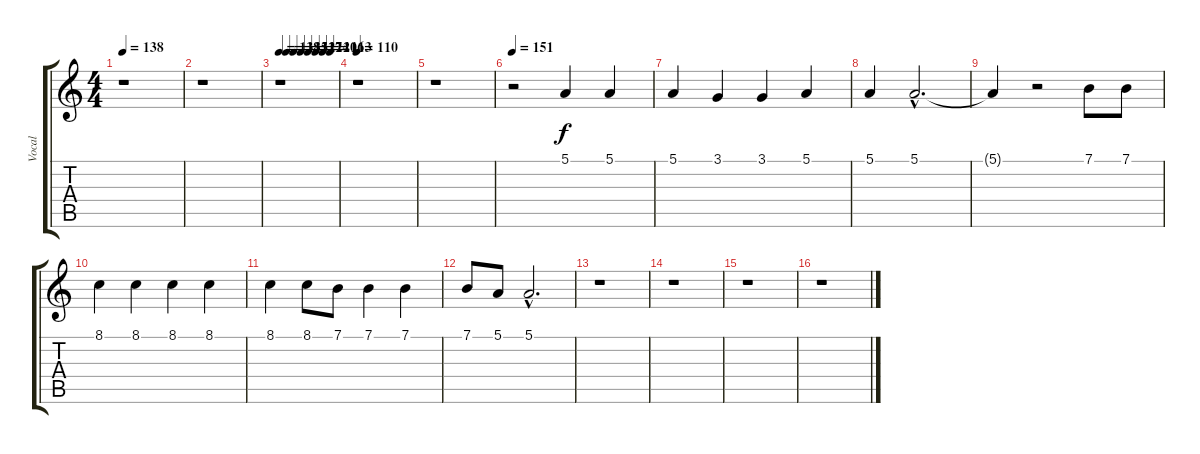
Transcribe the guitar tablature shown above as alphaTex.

\track ("Vocal" "Vocal") {instrument lead6voice}
\staff {score tabs}
\tuning (E4 B3 G3 D3 A2 E2) {hide}
\ts (4 4)
\tempo 138
\clef g2
\ks c
r.1{dy f} |
r.1 |
\tempo 138
\tempo (135 0.125)
\tempo (131 0.25)
\tempo (127 0.375)
\tempo (124 0.5)
\tempo (120 0.625)
\tempo (116 0.75)
\tempo (113 0.875)
r.1 |
\tempo 110
r.1 |
r.1 |
\tempo 151
r.2 5.1.4 5.1.4 |
5.1.4 3.1.4 3.1.4 5.1.4 |
5.1.4 5.1{hac}.2{d} |
5.1{t}.4 r.2 7.1.8 7.1.8 |
8.1.4 8.1.4 8.1.4 8.1.4 |
8.1.4 8.1.8 7.1.8 7.1.4 7.1.4 |
7.1.8 5.1.8 5.1{hac}.2{d} |
r.1 |
r.1 |
r.1 |
r.1
